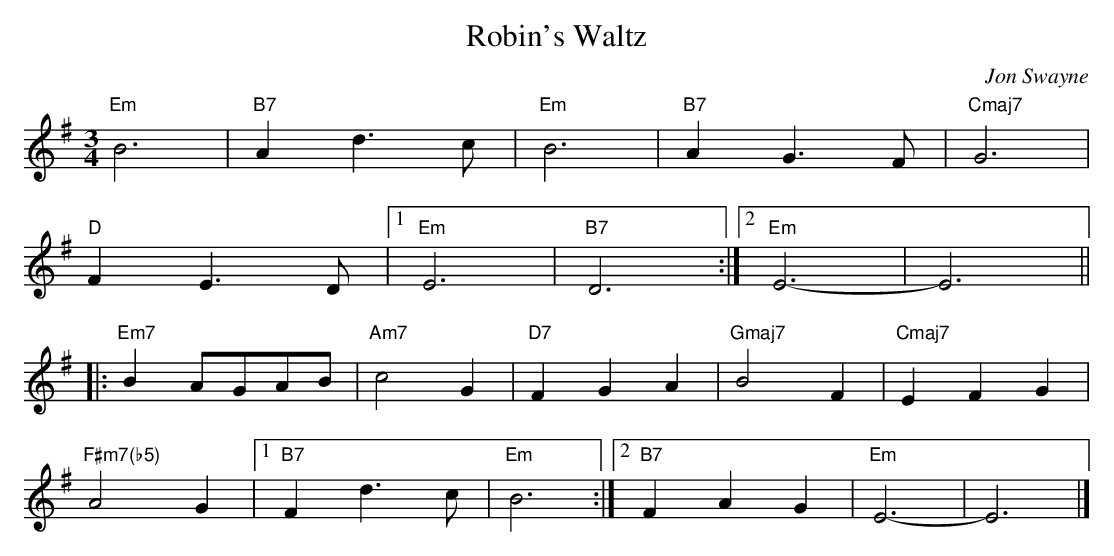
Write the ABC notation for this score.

X:1
T:Robin's Waltz
C:Jon Swayne
L:1/4
M:3/4
K:Em
"Em"B3|"B7"Ad3/2c/|"Em"B3|"B7"AG3/2F/|"Cmaj7"G3|
"D"FE3/2D/|1"Em"E3|"B7"D3:|2"Em"E3-|E3||
|:"Em7"BA/G/A/B/|"Am7"c2G|"D7"FGA|"Gmaj7"B2F|"Cmaj7"EFG|
"F#m7(b5)"A2G|1"B7"Fd3/2c/|"Em"B3:|2"B7"FAG|"Em"E3-|E3|]
